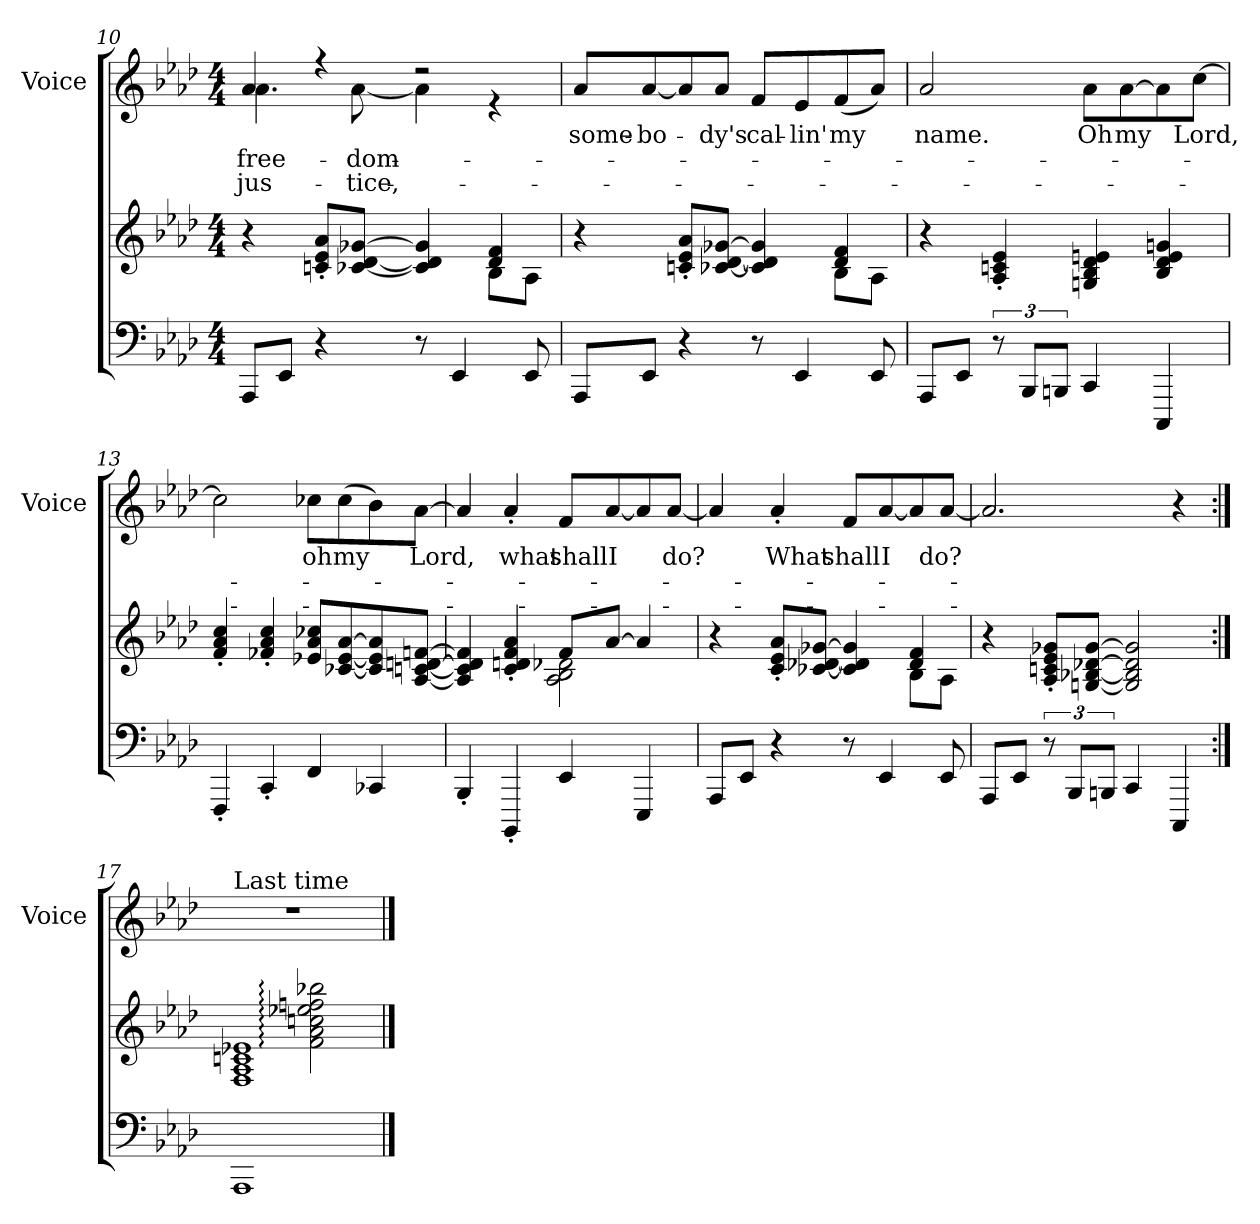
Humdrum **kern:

**kern	**kern	**kern	**text	**text	**text
*part2	*part2	*part1	*part1	*part1	*part1
*staff3	*staff2	*staff1	*staff1	*staff1	*staff1
*	*	*I"Voice	*	*	*
*	*	*I'Voice	*	*	*
!!LO:PB:g=z
*clefF4	*clefG2	*clefG2	*	*	*
*k[b-e-a-d-]	*k[b-e-a-d-]	*k[b-e-a-d-]	*	*	*
*M4/4	*M4/4	*M4/4	*	*	*
=10	=10	=10	=10	=10	=10
*	*^	*	*	*	*
!	!	!	!	!LO:LY:b	!	!
*	*	*	*^	*	*	*
!	!	!	!	!	!	!LO:LY:b	!LO:LY:b
8AAA-L	4r	2.ryy	4a-/	4.a-\	.	free-	jus-
8EE-J	.	.	.	.	.	.	.
4r	8cn' 8e-' 8a-'L	.	4r	.	.	.	.
!	!	!	!	!	!	!LO:LY:b	!LO:LY:b
.	[8c-X [8d- [8g-XJ	.	.	[8a-\	.	-dom	-tice,
8r	4c-]/ 4d-]/ 4g-]/	.	2r	4a-\]	.	.	.
4EE-/	.	.	.	.	.	.	.
.	4d-/ 4f/	8B-L	.	4r	.	.	.
8EE-/	.	8A-J	.	.	.	.	.
*	*	*	*v	*v	*	*	*
=11	=11	=11	=11	=11	=11	=11
!	!	!	!	!LO:LY:b	!	!
8AAA-L	4r	2.ryy	8a-L	some-	.	.
!	!	!	!	!LO:LY:b	!	!
8EE-J	.	.	[8a-	-bo-	.	.
4r	8cn' 8e-' 8a-'L	.	8a-]	.	.	.
!	!	!	!	!LO:LY:b	!	!
.	[8c-X [8d- [8g-XJ	.	8a-J	-dy's	.	.
!	!	!	!	!LO:LY:b	!	!
8r	4c-]/ 4d-]/ 4g-]/	.	8fL	cal-	.	.
!	!	!	!	!LO:LY:b	!	!
4EE-/	.	.	8e-	-lin'	.	.
!	!	!	!	!LO:LY:b	!	!
.	4d-/ 4f/	8B-L	(<8f	my	.	.
8EE-/	.	8A-J	8a-J)	.	.	.
=12	=12	=12	=12	=12	=12	=12
!	!	!	!	!LO:LY:b	!	!
*	*v	*v	*	*	*	*
8AAA-L	4r	2a-/	name.	.	.
8EE-J	.	.	.	.	.
12r	4A-'/ 4cn'/ 4e-'/	.	.	.	.
12BBB-L	.	.	.	.	.
12BBBnJ	.	.	.	.	.
!	!	!	!LO:LY:b	!	!
4CC/	4Gn/ 4B-/ 4d-/ 4en/	8a-L	Oh	.	.
!	!	!	!LO:LY:b	!	!
.	.	[8a-	my	.	.
4CCC/	4B-/ 4d-/ 4e/ 4gn/	8a-]	.	.	.
!	!	!	!LO:LY:b	!	!
.	.	[8ccJ	Lord,	.	.
!!LO:LB:g=z
=13	=13	=13	=13	=13	=13
4FFF'/	4f'/ 4a-'/ 4cc'/	2cc\]	.	.	.
4CC'/	4f-X'/ 4a-'/ 4cc'/	.	.	.	.
!	!	!	!LO:LY:b	!	!
4FF/	8e-X 8a- 8cc-XL	8cc-XL	oh	.	.
!	!	!	!LO:LY:b	!	!
.	[8c-X [8e- [8a-	(>8cc-	my	.	.
4CC-X/	8c-] 8e-] 8a-]	8b-)	.	.	.
!	!	!	!LO:LY:b	!	!
.	[8A- [8cn [8dn [8fnJ	[8a-J	Lord,	.	.
=14	=14	=14	=14	=14	=14
*	*^	*	*	*	*
4BBB-'/	4A-]/ 4cn]/ 4d]/ 4fn]/	2ryy	4a-/]	.	.	.
!	!	!	!	!LO:LY:b	!	!
4BBBB-'/	4c'/ 4dn'/ 4f'/ 4a-'/	.	4a-'/	what	.	.
!	!	!	!	!LO:LY:b	!	!
4EE-/	8fL	2A-\ 2B-\ 2d-X\	8fL	shall	.	.
!	!	!	!	!LO:LY:b	!	!
.	[8a-J	.	[8a-	I	.	.
4EEE-/	4a-/]	.	8a-]	.	.	.
!	!	!	!	!LO:LY:b	!	!
.	.	.	[8a-J	do?	.	.
!!LO:LB:g=z
=15	=15	=15	=15	=15	=15	=15
8AAA-L	4r	2.ryy	4a-/]	.	.	.
8EE-J	.	.	.	.	.	.
!	!	!	!	!LO:LY:b	!	!
4r	8c' 8e-' 8a-'L	.	4a-'/	What	.	.
.	[8c-X [8d-X [8g-XJ	.	.	.	.	.
!	!	!	!	!LO:LY:b	!	!
8r	4c-]/ 4d-]/ 4g-]/	.	8fL	shall	.	.
!	!	!	!	!LO:LY:b	!	!
4EE-/	.	.	[8a-	I	.	.
.	4d-/ 4f/	8B-L	8a-]	.	.	.
!	!	!	!	!LO:LY:b	!	!
8EE-/	.	8A-J	[8a-J	do?	.	.
*	*v	*v	*	*	*	*
=16	=16	=16	=16	=16	=16
8AAA-L	4r	2.a-/]	.	.	.
8EE-J	.	.	.	.	.
12r	8A-' 8cn' 8e-' 8g-X'L	.	.	.	.
12BBB-L	.	.	.	.	.
.	[8Gn [8B-X [8d-X [8g-J	.	.	.	.
12BBBnJ	.	.	.	.	.
4CC/	2G]/ 2B-]/ 2d-]/ 2g-]/	.	.	.	.
4CCC/	.	4r	.	.	.
=17:|!	=17:|!	=17:|!	=17:|!	=17:|!	=17:|!
*	*^	*	*	*	*
!	!	!	!LO:TX:a:t=Last time	!	!	!
1AAA-	1F 1A- 1cn 1e-X	2ryy	1r	.	.	.
.	.	2f:\ 2a-:\ 2ccn:\ 2ee-X:\ 2ffn:\ 2bb-X:\	.	.	.	.
*	*v	*v	*	*	*	*
==	==	==	==	==	==
*-	*-	*-	*-	*-	*-
